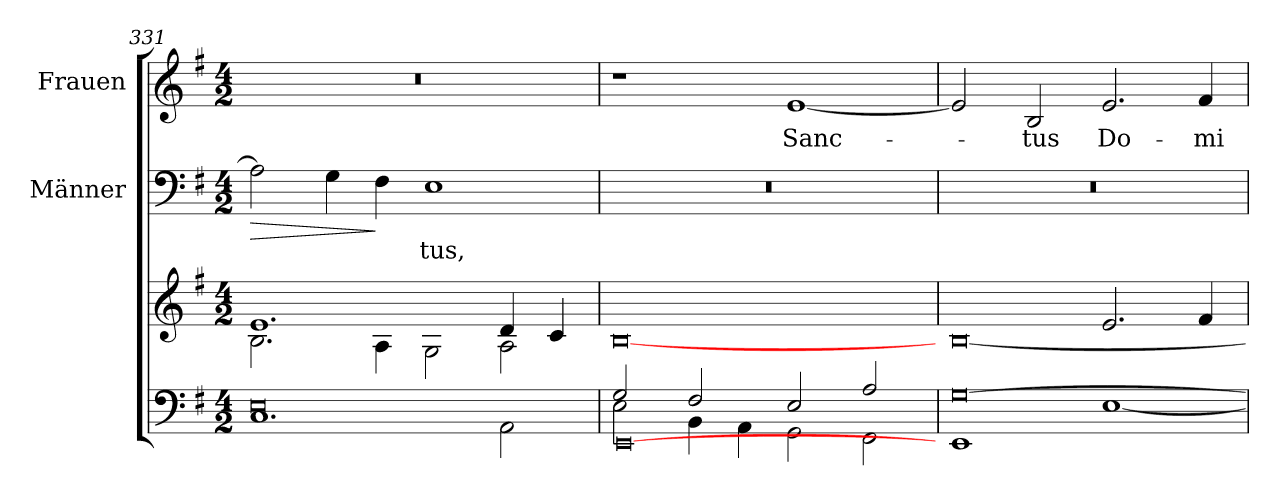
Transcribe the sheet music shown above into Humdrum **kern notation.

**kern	**kern	**kern	**text	**dynam	**kern	**text
*part3	*part3	*part2	*part2	*part2	*part1	*part1
*staff4	*staff3	*staff2	*staff2	*staff2	*staff1	*staff1
*	*	*I"Männer	*	*	*I"Frauen	*
*clefF4	*clefG2	*clefF4	*	*	*clefG2	*
*k[f#]	*k[f#]	*k[f#]	*	*	*k[f#]	*
*G:	*G:	*G:	*	*	*G:	*
*M4/2	*M4/2	*M4/2	*	*	*M4/2	*
=331	=331	=331	=331	=331	=331	=331
*^	*^	*	*	*	*	*
!	!	!	!	!	!	!LO:HP:b	!	!
0E	1.C	1.e	2.B\	2A\]	.	>	0r	.
.	.	.	.	4G\	.	.	.	.
.	.	.	4A\	4F#\	.	]	.	.
!	!	!	!	!	!LO:LY:b	!	!	!
.	.	.	2G\	1E	-tus,	.	.	.
.	2AA\	4d/	2A\	.	.	.	.	.
.	.	4c/	.	.	.	.	.	.
*	*	*v	*v	*	*	*	*	*
!!LO:LB:g=z
=332	=332	=332	=332	=332	=332	=332	=332
*	*^	*	*	*	*	*	*
2G/	2E\	[0EE	[0B	0r	.	.	1r	.
2F#/	4BB\	.	.	.	.	.	.	.
.	4AA\	.	.	.	.	.	.	.
!	!	!	!	!	!	!	!	!LO:LY:b
2E/	2GG\	.	.	.	.	.	[1e	Sanc-
2A/	2FF#\	.	.	.	.	.	.	.
*	*v	*v	*	*	*	*	*	*
=333	=333	=333	=333	=333	=333	=333	=333
*	*	*^	*	*	*	*	*
[>0G	1EE	1ryy	[<0B	0r	.	.	2e/]	.
!	!	!	!	!	!	!	!	!LO:LY:b
.	.	.	.	.	.	.	2B/	-tus
!	!	!	!	!	!	!	!	!LO:LY:b
.	[<1E	2.e/	.	.	.	.	2.e/	Do-
!	!	!	!	!	!	!	!	!LO:LY:b
.	.	4f#/	.	.	.	.	4f#/	-mi-
*v	*v	*	*	*	*	*	*	*
*	*v	*v	*	*	*	*	*
=	=	=	=	=	=	=
*-	*-	*-	*-	*-	*-	*-
